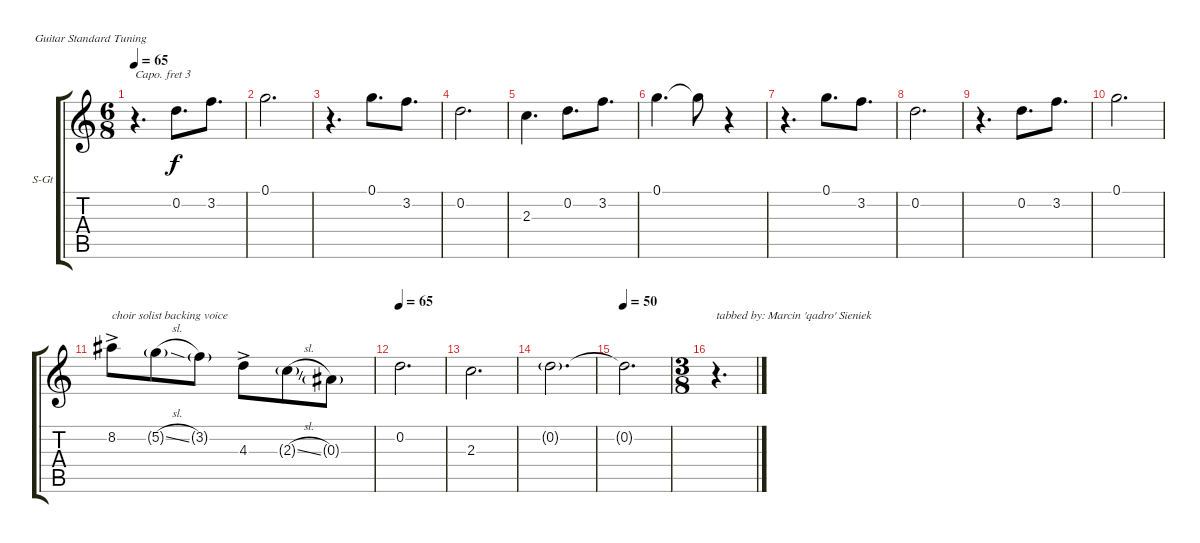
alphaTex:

\bracketExtendMode groupsimilarinstruments
\firstSystemTrackNameOrientation horizontal
\otherSystemsTrackNameOrientation horizontal
\track ("Choir" "S-Gt") {instrument pad4choir}
\staff {score tabs}
\capo 3
\tuning (E4 B3 G3 D3 A2 E2)
\displaytranspose 12
\ts (6 8)
\tempo 65
\clef g2
\ks c
r.4{d dy f} 0.2.8{d} 3.2.8{d} |
0.1.2{d} |
r.4{d} 0.1.8{d} 3.2.8{d} |
0.2.2{d} |
2.3.4{d} 0.2.8{d} 3.2.8{d} |
0.1.4{d} 0.1{t}.8 r.4 |
r.4{d} 0.1.8{d} 3.2.8{d} |
0.2.2{d} |
r.4{d} 0.2.8{d} 3.2.8{d} |
0.1.2{d} |
8.2{ac}.8{txt "choir solist backing voice"} 5.2{sl g}.8 3.2{g}.8 4.3{ac}.8 2.3{sl g}.8 0.3{g}.8 |
\tempo 65
0.2.2{d} |
2.3.2{d} |
0.2{g}.2{d} |
\tempo 50
0.2{t}.2{d} |
\ts (3 8)
r.4{d txt "tabbed by: Marcin 'qadro' Sieniek"}
